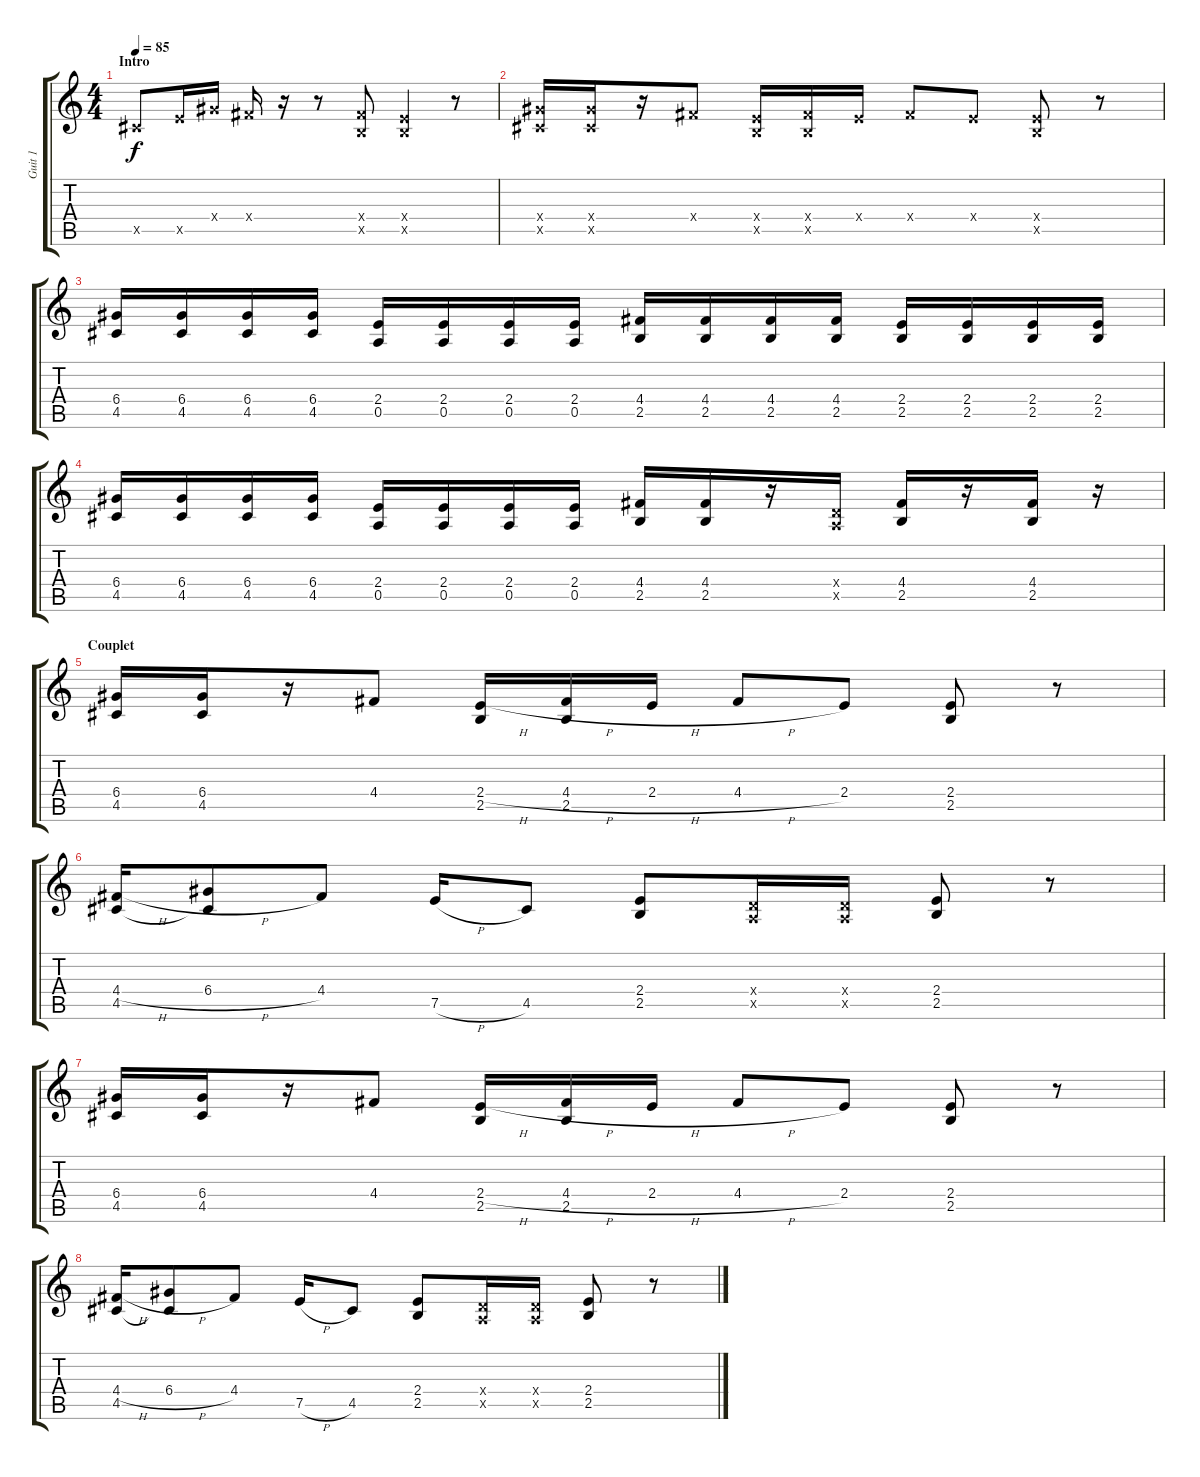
\track ("Guit 1" "Guit 1") {instrument overdrivenguitar}
\staff {score tabs}
\tuning (E4 B3 G3 D3 A2 E2) {hide}
\ts (4 4)
\section ("" "Intro")
\tempo 85
\clef g2
\ks c
4.5{x}.8{dy f instrument overdrivenguitar} 7.5{x}.16 6.4{x}.16 4.4{x}.16 r.16 r.8 (4.4{x} 2.5{x}).8 (2.4{x} 2.5{x}).4 r.8 |
(6.4{x} 4.5{x}).16 (6.4{x} 4.5{x}).16 r.16 4.4{x}.8 (2.4{x} 2.5{x}).16 (4.4{x} 2.5{x}).16 2.4{x}.16 4.4{x}.8 2.4{x}.8 (2.4{x} 2.5{x}).8 r.8 |
(6.4 4.5).16 (6.4 4.5).16 (6.4 4.5).16 (6.4 4.5).16 (2.4 0.5).16 (2.4 0.5).16 (2.4 0.5).16 (2.4 0.5).16 (4.4 2.5).16 (4.4 2.5).16 (4.4 2.5).16 (4.4 2.5).16 (2.4 2.5).16 (2.4 2.5).16 (2.4 2.5).16 (2.4 2.5).16 |
(6.4 4.5).16 (6.4 4.5).16 (6.4 4.5).16 (6.4 4.5).16 (2.4 0.5).16 (2.4 0.5).16 (2.4 0.5).16 (2.4 0.5).16 (4.4 2.5).16 (4.4 2.5).16 r.16 (0.4{x} 0.5{x}).16 (4.4 2.5).16 r.16 (4.4 2.5).16 r.16 |
\section ("" "Couplet")
(6.4 4.5).16{volume 12} (6.4 4.5).16 r.16 4.4.8 (2.4{h} 2.5).16 (4.4{h} 2.5).16 2.4{h}.16 4.4{h}.8 2.4.8 (2.4 2.5).8 r.8 |
(4.4{h} 4.5).16 (6.4{h} 4.5{t}).8 4.4.8 7.5{h}.16 4.5.8 (2.4 2.5).8 (0.4{x} 0.5{x}).16 (0.4{x} 0.5{x}).16 (2.4 2.5).8 r.8 |
(6.4 4.5).16 (6.4 4.5).16 r.16 4.4.8 (2.4{h} 2.5).16 (4.4{h} 2.5).16 2.4{h}.16 4.4{h}.8 2.4.8 (2.4 2.5).8 r.8 |
(4.4{h} 4.5).16 (6.4{h} 4.5{t}).8 4.4.8 7.5{h}.16 4.5.8 (2.4 2.5).8 (0.4{x} 0.5{x}).16 (0.4{x} 0.5{x}).16 (2.4 2.5).8 r.8
